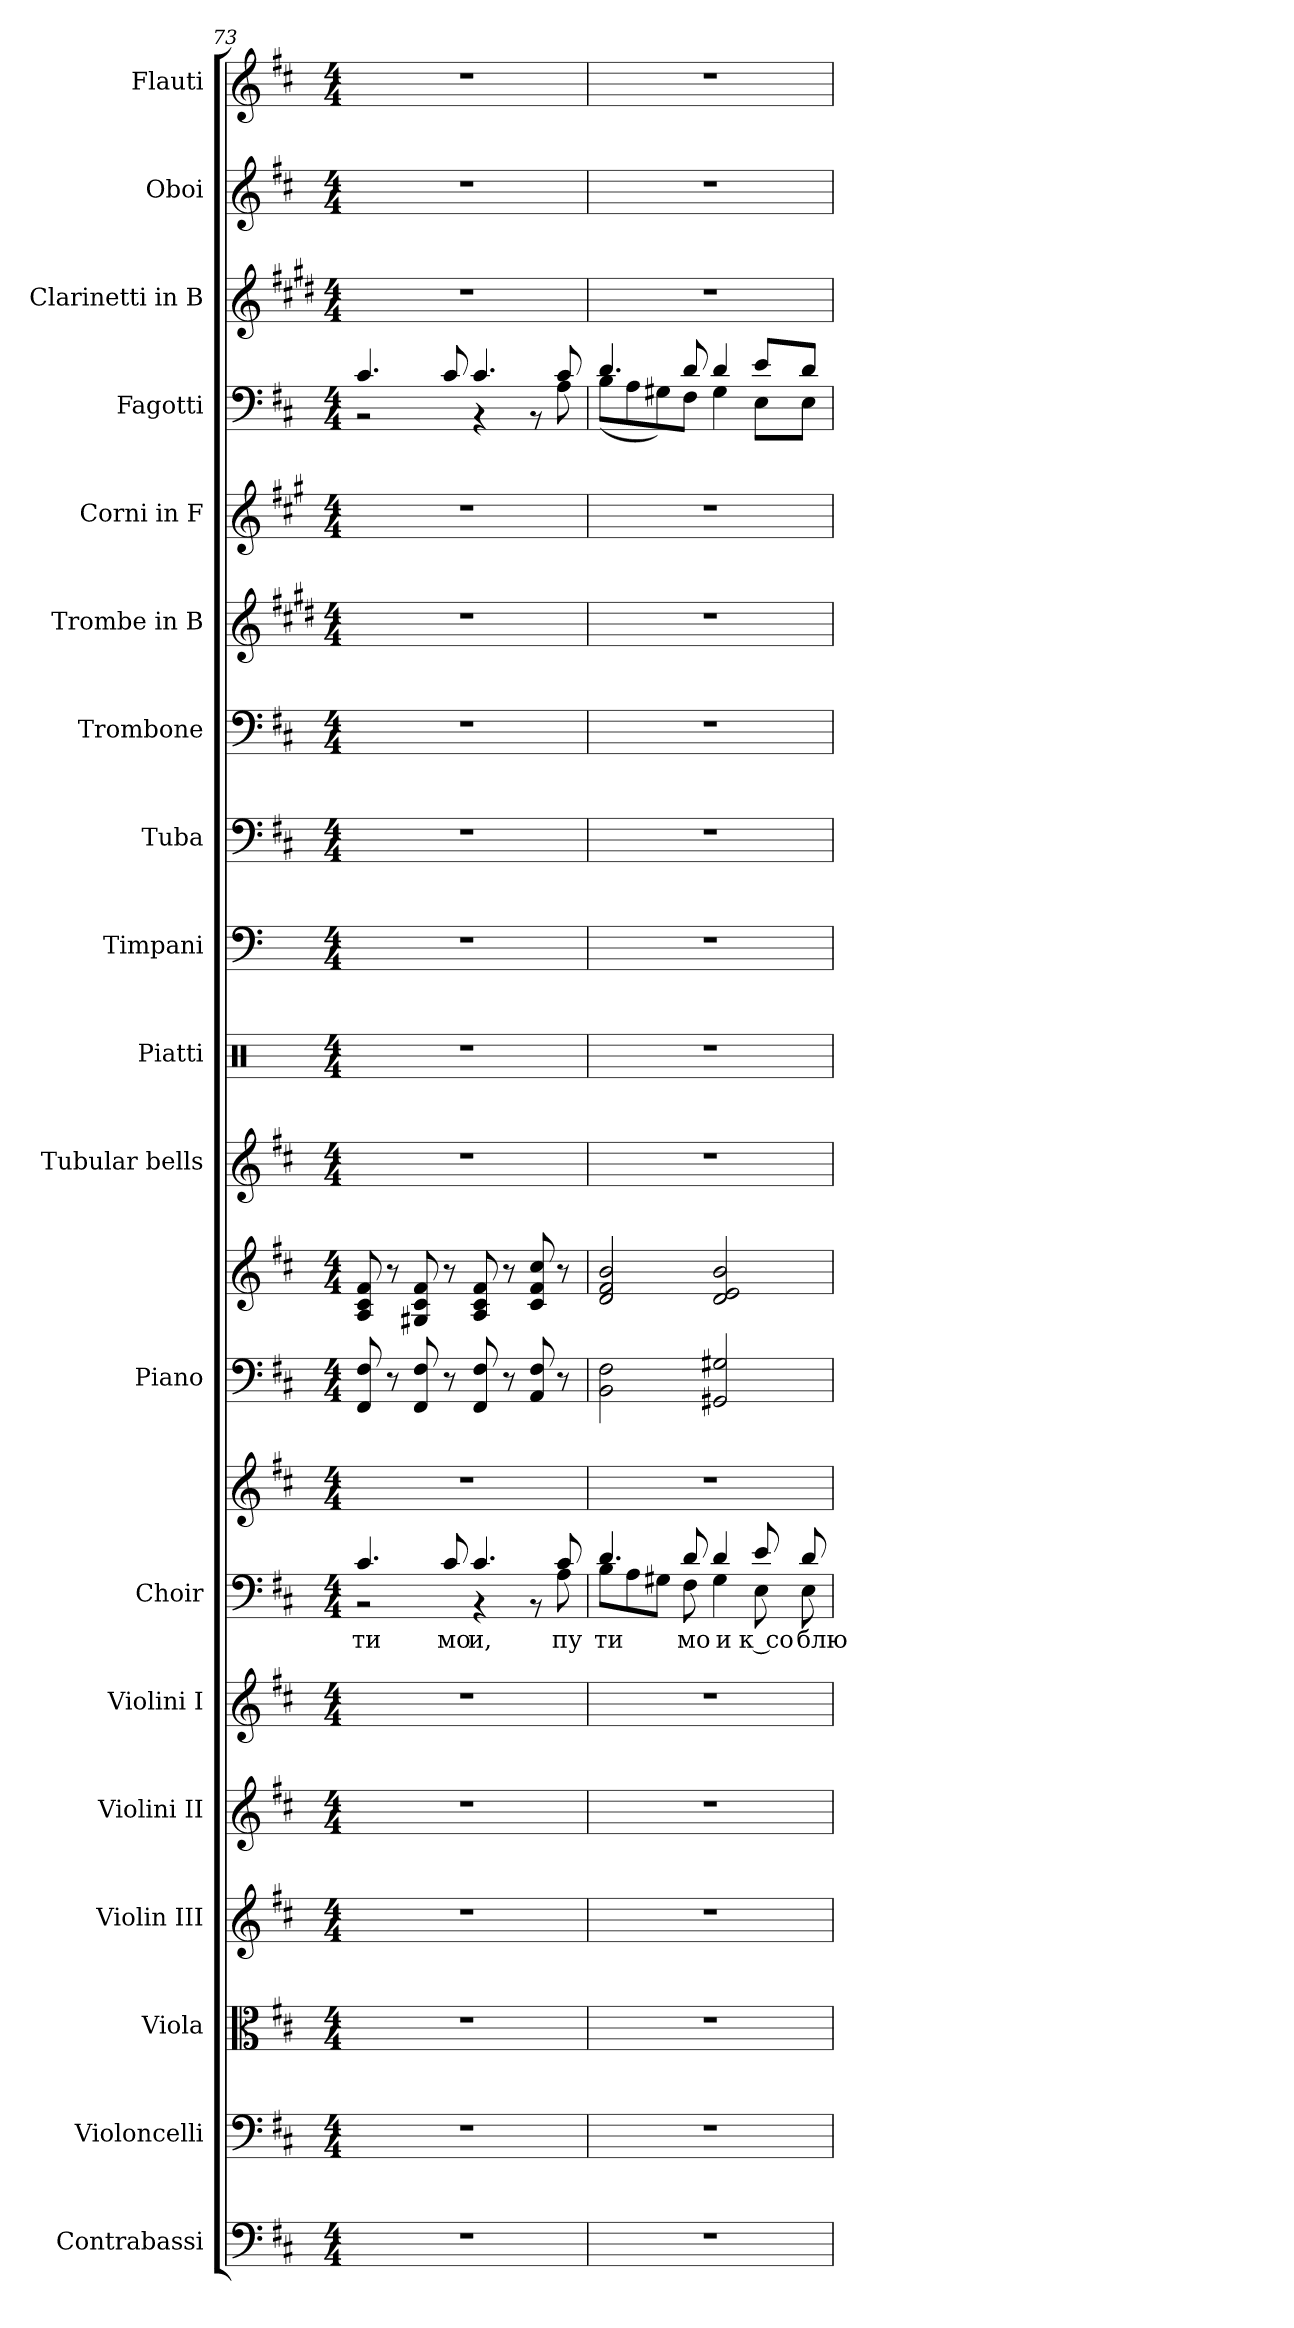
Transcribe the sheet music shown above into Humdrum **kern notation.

**kern	**kern	**kern	**kern	**kern	**kern	**kern	**text	**kern	**kern	**kern	**kern	**kern	**kern	**kern	**kern	**kern	**kern	**kern	**kern	**kern	**kern
*part19	*part18	*part17	*part16	*part15	*part14	*part13	*part13	*part13	*part12	*part12	*part11	*part10	*part9	*part8	*part7	*part6	*part5	*part4	*part3	*part2	*part1
*staff21	*staff20	*staff19	*staff18	*staff17	*staff16	*staff15	*staff15	*staff14	*staff13	*staff12	*staff11	*staff10	*staff9	*staff8	*staff7	*staff6	*staff5	*staff4	*staff3	*staff2	*staff1
*I"Contrabassi	*I"Violoncelli	*I"Viola	*I"Violin III	*I"Violini II	*I"Violini I	*I"Choir	*	*	*I"Piano	*	*I"Tubular bells	*I"Piatti	*I"Timpani	*I"Tuba	*I"Trombone	*I"Trombe in B	*I"Corni in F	*I"Fagotti	*I"Clarinetti in B	*I"Oboi	*I"Flauti
*	*	*	*I'Vln. II	*	*	*	*	*	*	*	*	*	*	*	*	*	*	*	*	*	*
*clefF4	*clefF4	*clefC3	*clefG2	*clefG2	*clefG2	*clefF4	*	*clefG2	*clefF4	*clefG2	*clefG2	*clefX	*clefF4	*clefF4	*clefF4	*clefG2	*clefG2	*clefF4	*clefG2	*clefG2	*clefG2
*ITrd7c12	*	*	*	*	*	*	*	*	*	*	*	*	*	*	*	*ITrd1c2	*ITrd4c7	*	*ITrd1c2	*	*
*k[f#c#]	*k[f#c#]	*k[f#c#]	*k[f#c#]	*k[f#c#]	*k[f#c#]	*k[f#c#]	*	*k[f#c#]	*k[f#c#]	*k[f#c#]	*k[f#c#]	*k[]	*k[]	*k[f#c#]	*k[f#c#]	*k[f#c#]	*k[f#c#]	*k[f#c#]	*k[f#c#]	*k[f#c#]	*k[f#c#]
*D:	*D:	*D:	*D:	*D:	*D:	*D:	*	*D:	*D:	*D:	*D:	*C:	*C:	*D:	*D:	*D:	*D:	*D:	*D:	*D:	*D:
*M4/4	*M4/4	*M4/4	*M4/4	*M4/4	*M4/4	*M4/4	*	*M4/4	*M4/4	*M4/4	*M4/4	*M4/4	*M4/4	*M4/4	*M4/4	*M4/4	*M4/4	*M4/4	*M4/4	*M4/4	*M4/4
=73	=73	=73	=73	=73	=73	=73	=73	=73	=73	=73	=73	=73	=73	=73	=73	=73	=73	=73	=73	=73	=73
!	!	!	!	!	!	!	!LO:LY:a:color=#000000	!	!	!	!	!	!	!	!	!	!	!	!	!	!
*	*	*	*	*	*	*^	*	*	*	*	*	*	*	*	*	*	*	*^	*	*	*
1r	1r	1r	1r	1r	1r	4.c#i/	2r	ти	1r	8FF#i/ 8F#i	8Ai/ 8c#i 8f#i	1r	1r	1r	1r	1r	1r	1r	4.c#i/	2r	1r	1r	1r
.	.	.	.	.	.	.	.	.	.	8r	8r	.	.	.	.	.	.	.	.	.	.	.	.
.	.	.	.	.	.	.	.	.	.	8FF#i/ 8F#i	8G#Xi/ 8c#i 8f#i	.	.	.	.	.	.	.	.	.	.	.	.
!	!	!	!	!	!	!	!	!LO:LY:a:color=#000000	!	!	!	!	!	!	!	!	!	!	!	!	!	!	!
.	.	.	.	.	.	8c#i/	.	мо_	.	8r	8r	.	.	.	.	.	.	.	8c#i/	.	.	.	.
!	!	!	!	!	!	!	!	!LO:LY:a:color=#000000	!	!	!	!	!	!	!	!	!	!	!	!	!	!	!
.	.	.	.	.	.	4.c#i/	4r	и,	.	8FF#i/ 8F#i	8Ai/ 8c#i 8f#i	.	.	.	.	.	.	.	4.c#i/	4r	.	.	.
.	.	.	.	.	.	.	.	.	.	8r	8r	.	.	.	.	.	.	.	.	.	.	.	.
.	.	.	.	.	.	.	8r	.	.	8AAi/ 8F#i	8c#i/ 8f#i 8cc#i	.	.	.	.	.	.	.	.	8r	.	.	.
!	!	!	!	!	!	!	!	!LO:LY:a:color=#000000	!	!	!	!	!	!	!	!	!	!	!	!	!	!	!
.	.	.	.	.	.	8c#i/	8Ai\	пу_	.	8r	8r	.	.	.	.	.	.	.	8c#i/	8Ai\	.	.	.
=74	=74	=74	=74	=74	=74	=74	=74	=74	=74	=74	=74	=74	=74	=74	=74	=74	=74	=74	=74	=74	=74	=74	=74
!	!	!	!	!	!	!	!	!LO:LY:a:color=#000000	!	!	!	!	!	!	!	!	!	!	!	!	!	!	!
1r	1r	1r	1r	1r	1r	4.di/	8Bi\L	ти	1r	2BBi\ 2F#i	2di/ 2f#i 2bi	1r	1r	1r	1r	1r	1r	1r	4.di/	(8Bi\L	1r	1r	1r
.	.	.	.	.	.	.	8Ai\	.	.	.	.	.	.	.	.	.	.	.	.	8Ai\	.	.	.
.	.	.	.	.	.	.	8G#Xi\J	.	.	.	.	.	.	.	.	.	.	.	.	8G#Xi\)	.	.	.
!	!	!	!	!	!	!	!	!LO:LY:a:color=#000000	!	!	!	!	!	!	!	!	!	!	!	!	!	!	!
.	.	.	.	.	.	8di/	8F#i\	мо_	.	.	.	.	.	.	.	.	.	.	8di/	8F#i\J	.	.	.
!	!	!	!	!	!	!	!	!LO:LY:a:color=#000000	!	!	!	!	!	!	!	!	!	!	!	!	!	!	!
.	.	.	.	.	.	4di/	4G#i\	и	.	2GG#Xi/ 2G#Xi	2di/ 2ei 2bi	.	.	.	.	.	.	.	4di/	4G#i\	.	.	.
!	!	!	!	!	!	!	!	!LO:LY:a:color=#000000	!	!	!	!	!	!	!	!	!	!	!	!	!	!	!
.	.	.	.	.	.	8ei/	8Ei\	к со_	.	.	.	.	.	.	.	.	.	.	8ei/L	8Ei\L	.	.	.
!	!	!	!	!	!	!	!	!LO:LY:a:color=#000000	!	!	!	!	!	!	!	!	!	!	!	!	!	!	!
.	.	.	.	.	.	8di/	8Ei\	блю_	.	.	.	.	.	.	.	.	.	.	8di/J	8Ei\J	.	.	.
*	*	*	*	*	*	*v	*v	*	*	*	*	*	*	*	*	*	*	*	*v	*v	*	*	*
=	=	=	=	=	=	=	=	=	=	=	=	=	=	=	=	=	=	=	=	=	=
*-	*-	*-	*-	*-	*-	*-	*-	*-	*-	*-	*-	*-	*-	*-	*-	*-	*-	*-	*-	*-	*-
